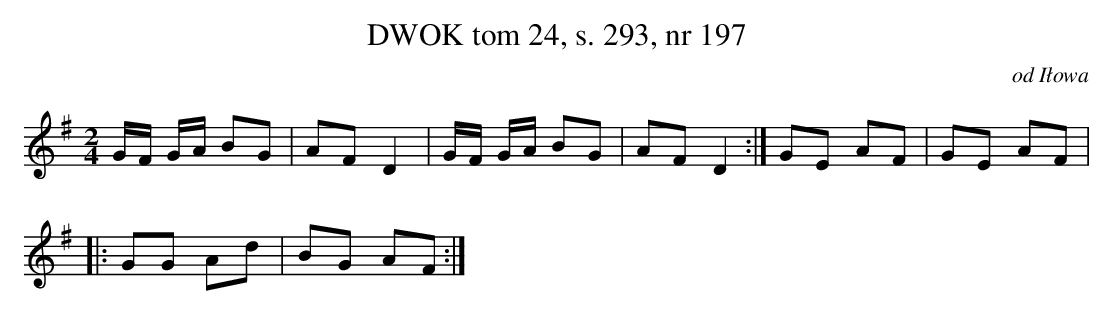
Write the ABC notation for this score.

X:1
T: DWOK tom 24, s. 293, nr 197
O: od Iłowa
L: 1/16
M: 2/4
K: G
GF GA B2G2 | A2F2 D4 | GF GA B2G2 | A2F2 D4:| G2E2 A2F2 | G2E2 A2F2 |
|:G2G2 A2d2 | B2G2 A2F2 :|
